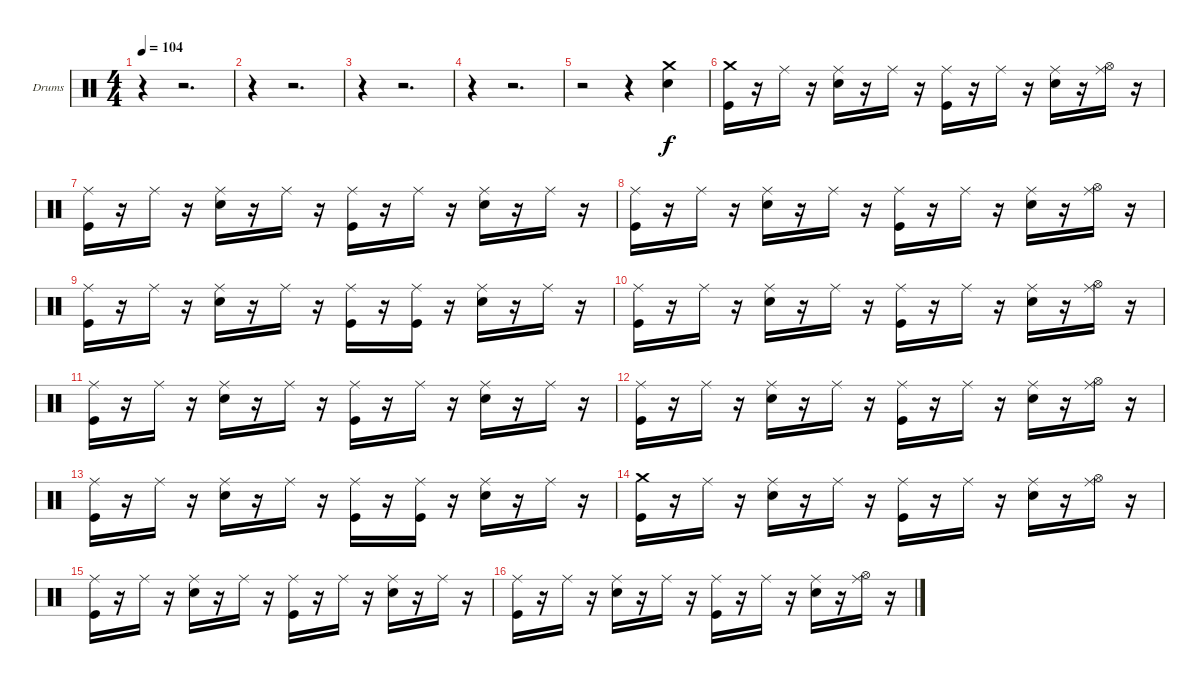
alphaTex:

\bracketExtendMode groupsimilarinstruments
\firstSystemTrackNameOrientation horizontal
\otherSystemsTrackNameOrientation horizontal
\track ("Drumkit" "Drums") {instrument percussion}
\staff {score}
\articulation defaults
\ts (4 4)
\tempo 104
\clef neutral
\ks c
r.4{dy f} r.2{d} |
r.4 r.2{d} |
r.4 r.2{d} |
r.4 r.2{d} |
r.2 r.4 ("Crash medium (hit)" "Snare (hit) 2").4 |
("Crash medium (hit)" "Kick (hit)").16 r.16 "Ride (middle)".16 r.16 ("Ride (middle)" "Snare (hit) 2").16 r.16 "Ride (middle)".16 r.16 ("Ride (middle)" "Kick (hit)").16 r.16 "Ride (middle)".16 r.16 ("Ride (middle)" "Snare (hit) 2").16 r.16 ("Ride (middle)" "Hi-Hat (open)").16 r.16 |
("Ride (middle)" "Kick (hit)").16 r.16 "Ride (middle)".16 r.16 ("Ride (middle)" "Snare (hit) 2").16 r.16 "Ride (middle)".16 r.16 ("Ride (middle)" "Kick (hit)").16 r.16 "Ride (middle)".16 r.16 ("Ride (middle)" "Snare (hit) 2").16 r.16 "Ride (middle)".16 r.16 |
("Ride (middle)" "Kick (hit)").16 r.16 "Ride (middle)".16 r.16 ("Ride (middle)" "Snare (hit) 2").16 r.16 "Ride (middle)".16 r.16 ("Ride (middle)" "Kick (hit)").16 r.16 "Ride (middle)".16 r.16 ("Ride (middle)" "Snare (hit) 2").16 r.16 ("Ride (middle)" "Hi-Hat (open)").16 r.16 |
("Ride (middle)" "Kick (hit)").16 r.16 "Ride (middle)".16 r.16 ("Ride (middle)" "Snare (hit) 2").16 r.16 "Ride (middle)".16 r.16 ("Ride (middle)" "Kick (hit)").16 r.16 ("Ride (middle)" "Kick (hit)").16 r.16 ("Ride (middle)" "Snare (hit) 2").16 r.16 "Ride (middle)".16 r.16 |
("Ride (middle)" "Kick (hit)").16 r.16 "Ride (middle)".16 r.16 ("Ride (middle)" "Snare (hit) 2").16 r.16 "Ride (middle)".16 r.16 ("Ride (middle)" "Kick (hit)").16 r.16 "Ride (middle)".16 r.16 ("Ride (middle)" "Snare (hit) 2").16 r.16 ("Ride (middle)" "Hi-Hat (open)").16 r.16 |
("Ride (middle)" "Kick (hit)").16 r.16 "Ride (middle)".16 r.16 ("Ride (middle)" "Snare (hit) 2").16 r.16 "Ride (middle)".16 r.16 ("Ride (middle)" "Kick (hit)").16 r.16 "Ride (middle)".16 r.16 ("Ride (middle)" "Snare (hit) 2").16 r.16 "Ride (middle)".16 r.16 |
("Ride (middle)" "Kick (hit)").16 r.16 "Ride (middle)".16 r.16 ("Ride (middle)" "Snare (hit) 2").16 r.16 "Ride (middle)".16 r.16 ("Ride (middle)" "Kick (hit)").16 r.16 "Ride (middle)".16 r.16 ("Ride (middle)" "Snare (hit) 2").16 r.16 ("Ride (middle)" "Hi-Hat (open)").16 r.16 |
("Ride (middle)" "Kick (hit)").16 r.16 "Ride (middle)".16 r.16 ("Ride (middle)" "Snare (hit) 2").16 r.16 "Ride (middle)".16 r.16 ("Ride (middle)" "Kick (hit)").16 r.16 ("Ride (middle)" "Kick (hit)").16 r.16 ("Ride (middle)" "Snare (hit) 2").16 r.16 "Ride (middle)".16 r.16 |
("Crash medium (hit)" "Kick (hit)").16 r.16 "Ride (middle)".16 r.16 ("Ride (middle)" "Snare (hit) 2").16 r.16 "Ride (middle)".16 r.16 ("Ride (middle)" "Kick (hit)").16 r.16 "Ride (middle)".16 r.16 ("Ride (middle)" "Snare (hit) 2").16 r.16 ("Ride (middle)" "Hi-Hat (open)").16 r.16 |
("Ride (middle)" "Kick (hit)").16 r.16 "Ride (middle)".16 r.16 ("Ride (middle)" "Snare (hit) 2").16 r.16 "Ride (middle)".16 r.16 ("Ride (middle)" "Kick (hit)").16 r.16 "Ride (middle)".16 r.16 ("Ride (middle)" "Snare (hit) 2").16 r.16 "Ride (middle)".16 r.16 |
("Ride (middle)" "Kick (hit)").16 r.16 "Ride (middle)".16 r.16 ("Ride (middle)" "Snare (hit) 2").16 r.16 "Ride (middle)".16 r.16 ("Ride (middle)" "Kick (hit)").16 r.16 "Ride (middle)".16 r.16 ("Ride (middle)" "Snare (hit) 2").16 r.16 ("Ride (middle)" "Hi-Hat (open)").16 r.16
